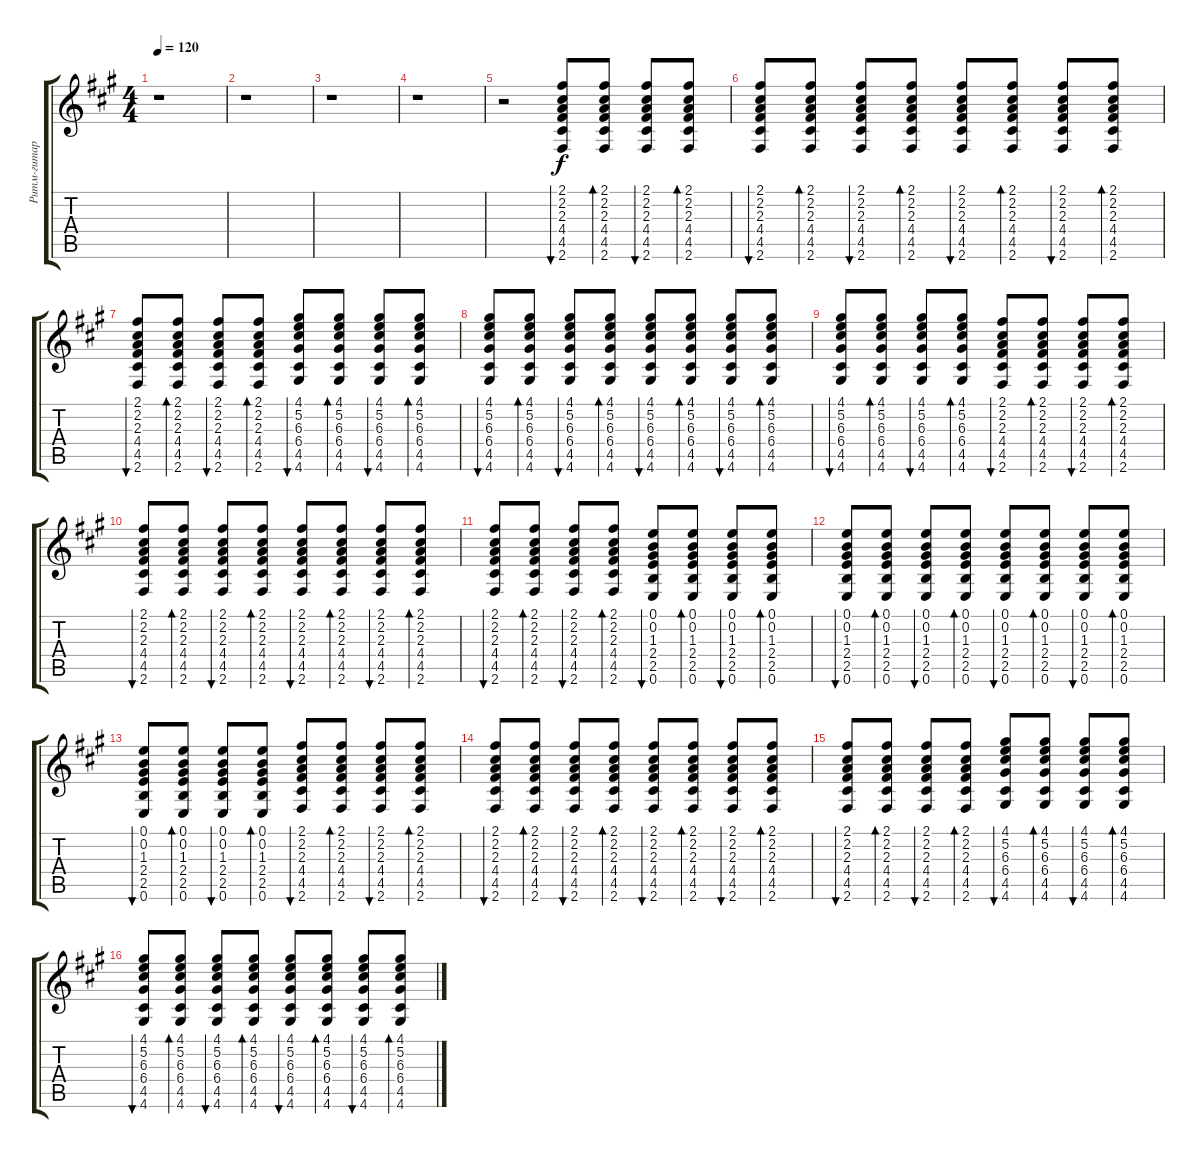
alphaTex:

\track ("Ритм-гитара" "Ритм-гитар") {instrument electricguitarmuted}
\staff {score tabs}
\tuning (E4 B3 G3 D3 A2 E2) {hide}
\ts (4 4)
\tempo 120
\clef g2
\ks f#minor
r.1{dy f} |
r.1 |
r.1 |
r.1 |
r.2 (2.1 2.2 2.3 4.4 4.5 2.6).8{bu 60} (2.1 2.2 2.3 4.4 4.5 2.6).8{bd 60} (2.1 2.2 2.3 4.4 4.5 2.6).8{bu 60} (2.1 2.2 2.3 4.4 4.5 2.6).8{bd 60} |
(2.1 2.2 2.3 4.4 4.5 2.6).8{bu 60} (2.1 2.2 2.3 4.4 4.5 2.6).8{bd 60} (2.1 2.2 2.3 4.4 4.5 2.6).8{bu 60} (2.1 2.2 2.3 4.4 4.5 2.6).8{bd 60} (2.1 2.2 2.3 4.4 4.5 2.6).8{bu 60} (2.1 2.2 2.3 4.4 4.5 2.6).8{bd 60} (2.1 2.2 2.3 4.4 4.5 2.6).8{bu 60} (2.1 2.2 2.3 4.4 4.5 2.6).8{bd 60} |
(2.1 2.2 2.3 4.4 4.5 2.6).8{bu 60} (2.1 2.2 2.3 4.4 4.5 2.6).8{bd 60} (2.1 2.2 2.3 4.4 4.5 2.6).8{bu 60} (2.1 2.2 2.3 4.4 4.5 2.6).8{bd 60} (4.1 5.2 6.3 6.4 4.5 4.6).8{bu 60} (4.1 5.2 6.3 6.4 4.5 4.6).8{bd 60} (4.1 5.2 6.3 6.4 4.5 4.6).8{bu 60} (4.1 5.2 6.3 6.4 4.5 4.6).8{bd 60} |
(4.1 5.2 6.3 6.4 4.5 4.6).8{bu 60} (4.1 5.2 6.3 6.4 4.5 4.6).8{bd 60} (4.1 5.2 6.3 6.4 4.5 4.6).8{bu 60} (4.1 5.2 6.3 6.4 4.5 4.6).8{bd 60} (4.1 5.2 6.3 6.4 4.5 4.6).8{bu 60} (4.1 5.2 6.3 6.4 4.5 4.6).8{bd 60} (4.1 5.2 6.3 6.4 4.5 4.6).8{bu 60} (4.1 5.2 6.3 6.4 4.5 4.6).8{bd 60} |
(4.1 5.2 6.3 6.4 4.5 4.6).8{bu 60} (4.1 5.2 6.3 6.4 4.5 4.6).8{bd 60} (4.1 5.2 6.3 6.4 4.5 4.6).8{bu 60} (4.1 5.2 6.3 6.4 4.5 4.6).8{bd 60} (2.1 2.2 2.3 4.4 4.5 2.6).8{bu 60} (2.1 2.2 2.3 4.4 4.5 2.6).8{bd 60} (2.1 2.2 2.3 4.4 4.5 2.6).8{bu 60} (2.1 2.2 2.3 4.4 4.5 2.6).8{bd 60} |
(2.1 2.2 2.3 4.4 4.5 2.6).8{bu 60} (2.1 2.2 2.3 4.4 4.5 2.6).8{bd 60} (2.1 2.2 2.3 4.4 4.5 2.6).8{bu 60} (2.1 2.2 2.3 4.4 4.5 2.6).8{bd 60} (2.1 2.2 2.3 4.4 4.5 2.6).8{bu 60} (2.1 2.2 2.3 4.4 4.5 2.6).8{bd 60} (2.1 2.2 2.3 4.4 4.5 2.6).8{bu 60} (2.1 2.2 2.3 4.4 4.5 2.6).8{bd 60} |
(2.1 2.2 2.3 4.4 4.5 2.6).8{bu 60} (2.1 2.2 2.3 4.4 4.5 2.6).8{bd 60} (2.1 2.2 2.3 4.4 4.5 2.6).8{bu 60} (2.1 2.2 2.3 4.4 4.5 2.6).8{bd 60} (0.1 0.2 1.3 2.4 2.5 0.6).8{bu 60} (0.1 0.2 1.3 2.4 2.5 0.6).8{bd 60} (0.1 0.2 1.3 2.4 2.5 0.6).8{bu 60} (0.1 0.2 1.3 2.4 2.5 0.6).8{bd 60} |
(0.1 0.2 1.3 2.4 2.5 0.6).8{bu 60} (0.1 0.2 1.3 2.4 2.5 0.6).8{bd 60} (0.1 0.2 1.3 2.4 2.5 0.6).8{bu 60} (0.1 0.2 1.3 2.4 2.5 0.6).8{bd 60} (0.1 0.2 1.3 2.4 2.5 0.6).8{bu 60} (0.1 0.2 1.3 2.4 2.5 0.6).8{bd 60} (0.1 0.2 1.3 2.4 2.5 0.6).8{bu 60} (0.1 0.2 1.3 2.4 2.5 0.6).8{bd 60} |
(0.1 0.2 1.3 2.4 2.5 0.6).8{bu 60} (0.1 0.2 1.3 2.4 2.5 0.6).8{bd 60} (0.1 0.2 1.3 2.4 2.5 0.6).8{bu 60} (0.1 0.2 1.3 2.4 2.5 0.6).8{bd 60} (2.1 2.2 2.3 4.4 4.5 2.6).8{bu 60} (2.1 2.2 2.3 4.4 4.5 2.6).8{bd 60} (2.1 2.2 2.3 4.4 4.5 2.6).8{bu 60} (2.1 2.2 2.3 4.4 4.5 2.6).8{bd 60} |
(2.1 2.2 2.3 4.4 4.5 2.6).8{bu 60} (2.1 2.2 2.3 4.4 4.5 2.6).8{bd 60} (2.1 2.2 2.3 4.4 4.5 2.6).8{bu 60} (2.1 2.2 2.3 4.4 4.5 2.6).8{bd 60} (2.1 2.2 2.3 4.4 4.5 2.6).8{bu 60} (2.1 2.2 2.3 4.4 4.5 2.6).8{bd 60} (2.1 2.2 2.3 4.4 4.5 2.6).8{bu 60} (2.1 2.2 2.3 4.4 4.5 2.6).8{bd 60} |
(2.1 2.2 2.3 4.4 4.5 2.6).8{bu 60} (2.1 2.2 2.3 4.4 4.5 2.6).8{bd 60} (2.1 2.2 2.3 4.4 4.5 2.6).8{bu 60} (2.1 2.2 2.3 4.4 4.5 2.6).8{bd 60} (4.1 5.2 6.3 6.4 4.5 4.6).8{bu 60} (4.1 5.2 6.3 6.4 4.5 4.6).8{bd 60} (4.1 5.2 6.3 6.4 4.5 4.6).8{bu 60} (4.1 5.2 6.3 6.4 4.5 4.6).8{bd 60} |
(4.1 5.2 6.3 6.4 4.5 4.6).8{bu 60} (4.1 5.2 6.3 6.4 4.5 4.6).8{bd 60} (4.1 5.2 6.3 6.4 4.5 4.6).8{bu 60} (4.1 5.2 6.3 6.4 4.5 4.6).8{bd 60} (4.1 5.2 6.3 6.4 4.5 4.6).8{bu 60} (4.1 5.2 6.3 6.4 4.5 4.6).8{bd 60} (4.1 5.2 6.3 6.4 4.5 4.6).8{bu 60} (4.1 5.2 6.3 6.4 4.5 4.6).8{bd 60}
